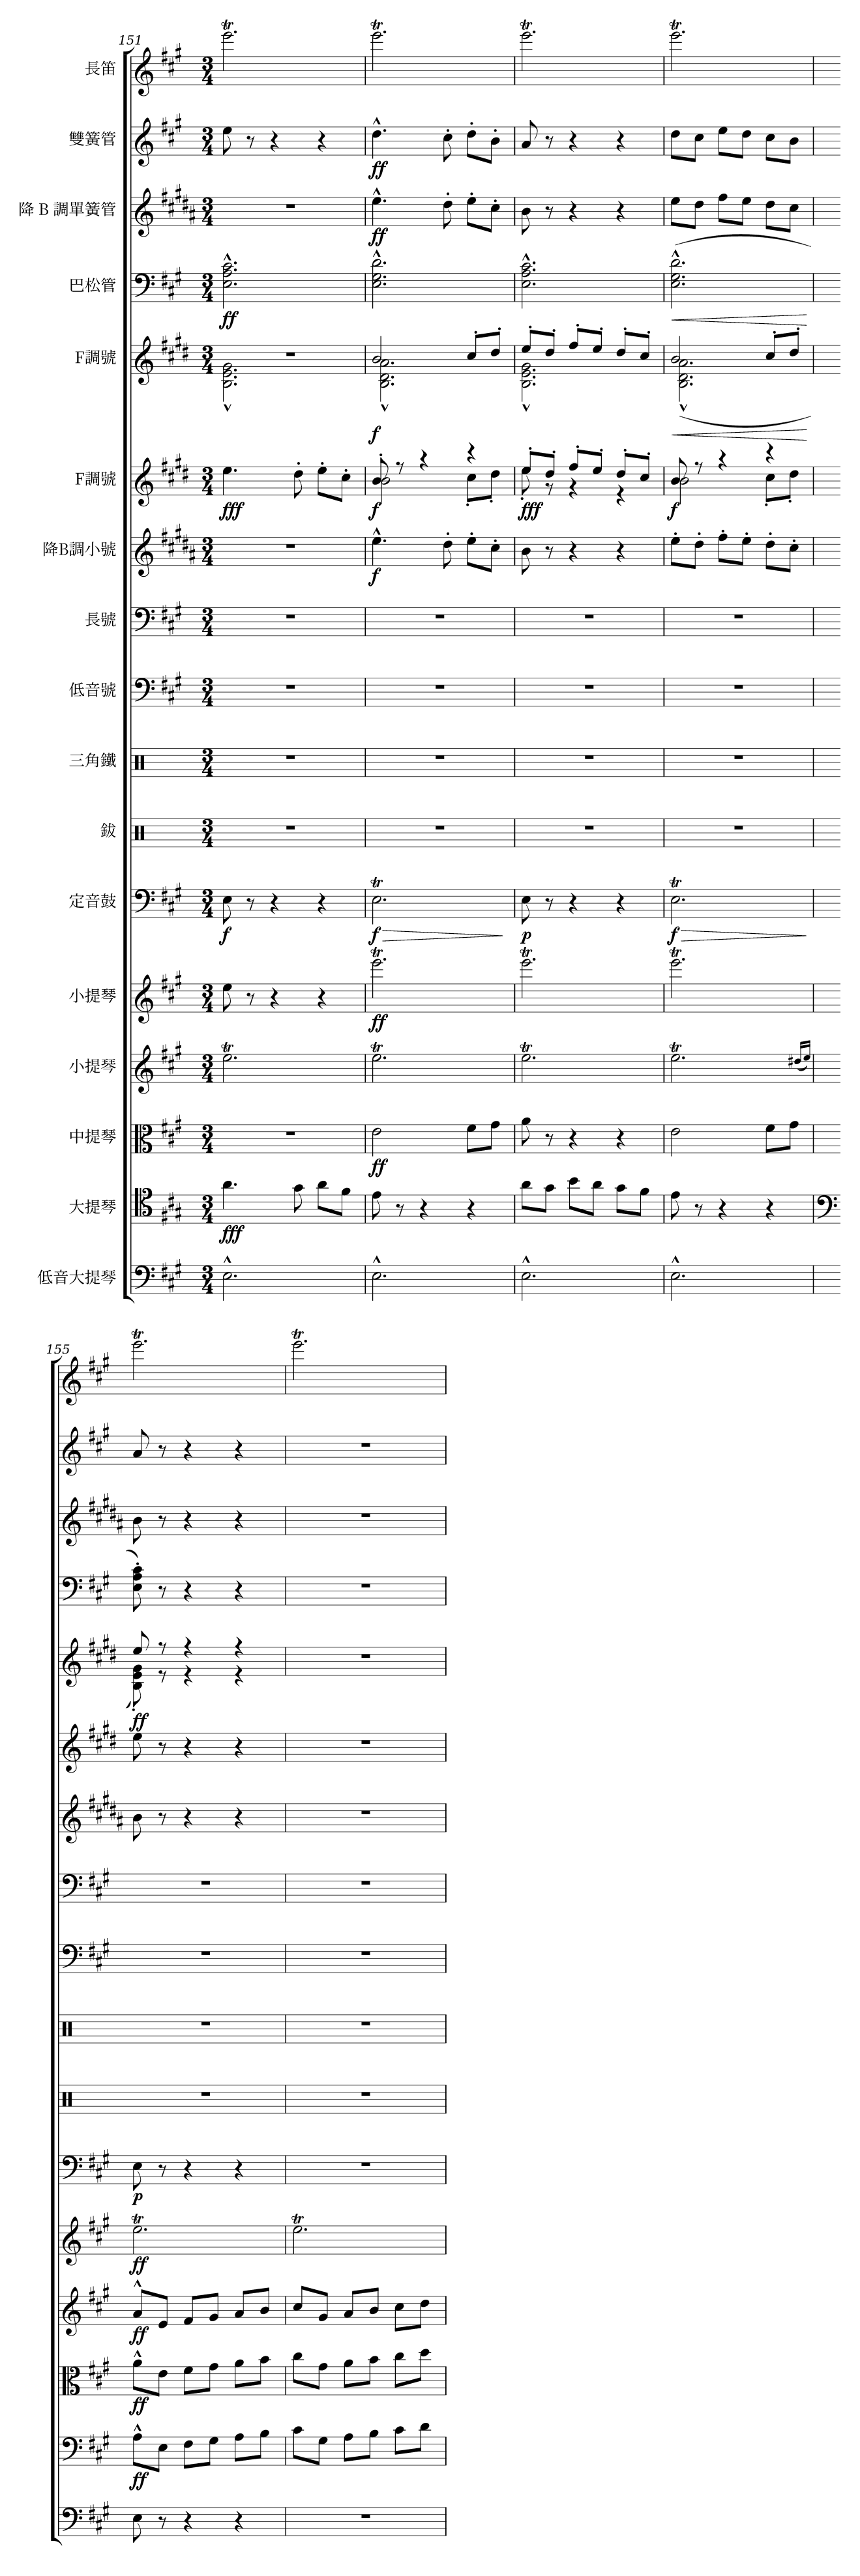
**kern	**kern	**dynam	**kern	**dynam	**kern	**dynam	**kern	**dynam	**kern	**dynam	**kern	**kern	**kern	**kern	**kern	**dynam	**kern	**dynam	**kern	**dynam	**kern	**dynam	**kern	**dynam	**kern	**dynam	**kern
*part17	*part16	*part16	*part15	*part15	*part14	*part14	*part13	*part13	*part12	*part12	*part11	*part10	*part9	*part8	*part7	*part7	*part6	*part6	*part5	*part5	*part4	*part4	*part3	*part3	*part2	*part2	*part1
*staff17	*staff16	*staff16	*staff15	*staff15	*staff14	*staff14	*staff13	*staff13	*staff12	*staff12	*staff11	*staff10	*staff9	*staff8	*staff7	*staff7	*staff6	*staff6	*staff5	*staff5	*staff4	*staff4	*staff3	*staff3	*staff2	*staff2	*staff1
*I"低音大提琴	*I"大提琴	*	*I"中提琴	*	*I"小提琴	*	*I"小提琴	*	*I"定音鼓	*	*I"鈸	*I"三角鐵	*I"低音號	*I"長號	*I"降B調小號	*	*I"F調號	*	*I"F調號	*	*I"巴松管	*	*I"降 B 調單簧管	*	*I"雙簧管	*	*I"長笛
*clefF4	*clefC4	*	*clefC3	*	*clefG2	*	*clefG2	*	*clefF4	*	*clefX	*clefX	*clefF4	*clefF4	*clefG2	*	*clefG2	*	*clefG2	*	*clefF4	*	*clefG2	*	*clefG2	*	*clefG2
*ITrd7c12	*	*	*	*	*	*	*	*	*	*	*	*	*	*	*ITrd1c2	*	*ITrd4c7	*	*ITrd4c7	*	*	*	*ITrd1c2	*	*	*	*
*k[f#c#g#]	*k[f#c#g#]	*	*k[f#c#g#]	*	*k[f#c#g#]	*	*k[f#c#g#]	*	*k[f#c#g#]	*	*k[]	*k[]	*k[f#c#g#]	*k[f#c#g#]	*k[f#c#g#]	*	*k[f#c#g#]	*	*k[f#c#g#]	*	*k[f#c#g#]	*	*k[f#c#g#]	*	*k[f#c#g#]	*	*k[f#c#g#]
*M3/4	*M3/4	*	*M3/4	*	*M3/4	*	*M3/4	*	*M3/4	*	*M3/4	*M3/4	*M3/4	*M3/4	*M3/4	*	*M3/4	*	*M3/4	*	*M3/4	*	*M3/4	*	*M3/4	*	*M3/4
=151	=151	=151	=151	=151	=151	=151	=151	=151	=151	=151	=151	=151	=151	=151	=151	=151	=151	=151	=151	=151	=151	=151	=151	=151	=151	=151	=151
*	*	*	*	*	*	*	*	*	*	*	*	*	*	*	*	*	*	*	*^	*	*	*	*	*	*	*	*
!	!	!LO:DY:b	!	!	!	!	!	!	!	!LO:DY:b	!	!	!	!	!	!	!	!LO:DY:b	!	!	!	!	!LO:DY:b	!	!	!	!	!
2.EE^^\	4.a\	fff	2.r	.	2.eeT\	.	8ee\	.	8E\	f	2.r	2.r	2.r	2.r	2.r	.	4.a\	fff	2.r	2.E\^^ 2.A\^^ 2.c#\^^	.	2.E\^^ 2.A\^^ 2.c#\^^	ff	2.r	.	8ee\	.	2.eeeT\
.	.	.	.	.	.	.	8r	.	8r	.	.	.	.	.	.	.	.	.	.	.	.	.	.	.	.	8r	.	.
.	.	.	.	.	.	.	4r	.	4r	.	.	.	.	.	.	.	.	.	.	.	.	.	.	.	.	4r	.	.
.	8g#\	.	.	.	.	.	.	.	.	.	.	.	.	.	.	.	8g#'\	.	.	.	.	.	.	.	.	.	.	.
.	8a\L	.	.	.	.	.	4r	.	4r	.	.	.	.	.	.	.	8a'\L	.	.	.	.	.	.	.	.	4r	.	.
.	8f#\J	.	.	.	.	.	.	.	.	.	.	.	.	.	.	.	8f#'\J	.	.	.	.	.	.	.	.	.	.	.
!!LO:PB:g=z
=152	=152	=152	=152	=152	=152	=152	=152	=152	=152	=152	=152	=152	=152	=152	=152	=152	=152	=152	=152	=152	=152	=152	=152	=152	=152	=152	=152	=152
!	!	!	!	!LO:DY:b	!	!	!	!LO:DY:b	!	!LO:HP:b	!	!	!	!	!	!	!	!	!	!	!	!	!	!	!	!	!	!
*	*	*	*	*	*	*	*	*	*	*	*	*	*	*	*	*	*^	*	*	*	*	*	*	*	*	*	*	*
!	!	!	!	!	!	!	!	!	!	!LO:DY:n=1:b	!	!	!	!	!	!LO:DY:b	!	!	!LO:DY:b	!	!	!LO:DY:b	!	!	!	!LO:DY:b	!	!LO:DY:b	!
2.EE^^\	8e\	.	2e\	ff	2.eeT\	.	2.eeeT\	ff	2.ET\	> f	2.r	2.r	2.r	2.r	4.dd^^\	f	8e'/	2e\	f	2e/	2.E\^^ 2.G#\^^ 2.d\^^	f	2.E\^^ 2.G#\^^ 2.d\^^	.	4.dd^^\	ff	4.dd^^\	ff	2.eeeT\
.	8r	.	.	.	.	.	.	.	.	.	.	.	.	.	.	.	8r	.	.	.	.	.	.	.	.	.	.	.	.
.	4r	.	.	.	.	.	.	.	.	.	.	.	.	.	.	.	4r	.	.	.	.	.	.	.	.	.	.	.	.
.	.	.	.	.	.	.	.	.	.	.	.	.	.	.	8cc#'\	.	.	.	.	.	.	.	.	.	8cc#'\	.	8cc#'\	.	.
.	4r	.	8f#\L	.	.	.	.	.	.	.	.	.	.	.	8dd'\L	.	4r	8f#'\L	.	8f#'/L	.	.	.	.	8dd'\L	.	8dd'\L	.	.
.	.	.	8g#\J	.	.	.	.	.	.	.	.	.	.	.	8b'\J	.	.	8g#'\J	.	8g#'/J	.	.	.	.	8b'\J	.	8b'\J	.	.
*	*	*	*	*	*	*	*	*	*	*	*	*	*	*	*	*	*v	*v	*	*	*	*	*	*	*	*	*	*	*
*	*	*	*	*	*	*	*	*	*	*	*	*	*	*	*	*	*	*	*v	*v	*	*	*	*	*	*	*	*
.	.	.	.	.	.	.	.	.	.	]	.	.	.	.	.	.	.	.	.	.	.	.	.	.	.	.	.
=153	=153	=153	=153	=153	=153	=153	=153	=153	=153	=153	=153	=153	=153	=153	=153	=153	=153	=153	=153	=153	=153	=153	=153	=153	=153	=153	=153
*	*	*	*	*	*	*	*	*	*	*	*	*	*	*	*	*	*^	*	*^	*	*	*	*	*	*	*	*
!	!	!	!	!	!	!	!	!	!	!LO:DY:b	!	!	!	!	!	!	!	!	!LO:DY:b	!	!	!	!	!	!	!	!	!	!
2.EE^^\	8a\L	.	8a\	.	2.eeT\	.	2.eeeT\	.	8E\	p	2.r	2.r	2.r	2.r	8a\	.	8a'/L	8a'\	fff	8a'/L	2.E\^^ 2.A\^^ 2.c#\^^	.	2.E\^^ 2.A\^^ 2.c#\^^	.	8a\	.	8a/	.	2.eeeT\
.	8g#\J	.	8r	.	.	.	.	.	8r	.	.	.	.	.	8r	.	8g#'/J	8r	.	8g#'/J	.	.	.	.	8r	.	8r	.	.
.	8b\L	.	4r	.	.	.	.	.	4r	.	.	.	.	.	4r	.	8b'/L	4r	.	8b'/L	.	.	.	.	4r	.	4r	.	.
.	8a\J	.	.	.	.	.	.	.	.	.	.	.	.	.	.	.	8a'/J	.	.	8a'/J	.	.	.	.	.	.	.	.	.
.	8g#\L	.	4r	.	.	.	.	.	4r	.	.	.	.	.	4r	.	8g#'/L	4r	.	8g#'/L	.	.	.	.	4r	.	4r	.	.
.	8f#\J	.	.	.	.	.	.	.	.	.	.	.	.	.	.	.	8f#'/J	.	.	8f#'/J	.	.	.	.	.	.	.	.	.
=154	=154	=154	=154	=154	=154	=154	=154	=154	=154	=154	=154	=154	=154	=154	=154	=154	=154	=154	=154	=154	=154	=154	=154	=154	=154	=154	=154	=154	=154
!	!	!	!	!	!	!	!	!	!	!LO:HP:b	!	!	!	!	!	!	!	!	!	!	!	!LO:HP:b	!	!LO:HP:b	!	!	!	!	!
!	!	!	!	!	!	!	!	!	!	!LO:DY:n=1:b	!	!	!	!	!	!	!	!	!LO:DY:b	!	!	!	!	!	!	!	!	!	!
2.EE^^\	8e\	.	2e\	.	2.eeT\	.	2.eeeT\	.	2.ET\	> f	2.r	2.r	2.r	2.r	8dd'\L	.	8e/	2e\	f	2e/	(<2.E\^^ 2.G#\^^ 2.d\^^	<	(>2.E\^^ 2.G#\^^ 2.d\^^	<	8dd\L	.	8dd\L	.	2.eeeT\
.	8r	.	.	.	.	.	.	.	.	.	.	.	.	.	8cc#'\J	.	8r	.	.	.	.	.	.	.	8cc#\J	.	8cc#\J	.	.
.	4r	.	.	.	.	.	.	.	.	.	.	.	.	.	8ee'\L	.	4r	.	.	.	.	.	.	.	8ee\L	.	8ee\L	.	.
.	.	.	.	.	.	.	.	.	.	.	.	.	.	.	8dd'\J	.	.	.	.	.	.	.	.	.	8dd\J	.	8dd\J	.	.
.	4r	.	8f#\L	.	.	.	.	.	.	.	.	.	.	.	8cc#'\L	.	4r	8f#'\L	.	8f#'/L	.	.	.	.	8cc#\L	.	8cc#\L	.	.
.	.	.	8g#\J	.	.	.	.	.	.	.	.	.	.	.	8b'\J	.	.	8g#'\J	.	8g#'/J	.	.	.	.	8b\J	.	8b\J	.	.
*	*	*	*	*	*	*	*	*	*	*	*	*	*	*	*	*	*v	*v	*	*	*	*	*	*	*	*	*	*	*
*	*	*	*	*	*	*	*	*	*	*	*	*	*	*	*	*	*	*	*v	*v	*	*	*	*	*	*	*	*
.	.	.	.	.	(<16qdd#X/LL	.	.	.	.	.	.	.	.	.	.	.	.	.	.	.	.	.	.	.	.	.	.
.	.	.	.	.	16qee/JJ)	.	.	.	.	.	.	.	.	.	.	.	.	.	.	.	.	.	.	.	.	.	.
.	.	.	.	.	.	.	.	.	.	]	.	.	.	.	.	.	.	.	.	[	.	[	.	.	.	.	.
=155	=155	=155	=155	=155	=155	=155	=155	=155	=155	=155	=155	=155	=155	=155	=155	=155	=155	=155	=155	=155	=155	=155	=155	=155	=155	=155	=155
*	*clefF4	*	*	*	*	*	*	*	*	*	*	*	*	*	*	*	*	*	*	*	*	*	*	*	*	*	*
*	*	*	*	*	*	*	*	*	*	*	*	*	*	*	*	*	*	*	*	*	*	*	*	*	*	*	*MM210
*	*	*	*	*	*	*	*	*	*	*	*	*	*	*	*	*	*	*	*^	*	*	*	*	*	*	*	*
!	!	!LO:DY:b	!	!LO:DY:b	!	!LO:DY:b	!	!LO:DY:b	!	!LO:DY:b	!	!	!	!	!	!	!	!	!	!	!LO:DY:b	!	!	!	!	!	!	!
8EE\	8A^^\L	ff	8a^^\L	ff	8a^^/L	ff	2.eeT\	ff	8E\	p	2.r	2.r	2.r	2.r	8a\	.	8a\	.	8a/	8E\' 8A\' 8c#\')	ff	8E\' 8A\' 8c#\')	.	8a\	.	8a/	.	2.eeeT\
8r	8E\J	.	8e\J	.	8e/J	.	.	.	8r	.	.	.	.	.	8r	.	8r	.	8r	8r	.	8r	.	8r	.	8r	.	.
4r	8F#\L	.	8f#\L	.	8f#/L	.	.	.	4r	.	.	.	.	.	4r	.	4r	.	4r	4r	.	4r	.	4r	.	4r	.	.
.	8G#\J	.	8g#\J	.	8g#/J	.	.	.	.	.	.	.	.	.	.	.	.	.	.	.	.	.	.	.	.	.	.	.
4r	8A\L	.	8a\L	.	8a/L	.	.	.	4r	.	.	.	.	.	4r	.	4r	.	4r	4r	.	4r	.	4r	.	4r	.	.
.	8B\J	.	8b\J	.	8b/J	.	.	.	.	.	.	.	.	.	.	.	.	.	.	.	.	.	.	.	.	.	.	.
*	*	*	*	*	*	*	*	*	*	*	*	*	*	*	*	*	*	*	*v	*v	*	*	*	*	*	*	*	*
=156	=156	=156	=156	=156	=156	=156	=156	=156	=156	=156	=156	=156	=156	=156	=156	=156	=156	=156	=156	=156	=156	=156	=156	=156	=156	=156	=156
2.r	8c#\L	.	8cc#\L	.	8cc#/L	.	2.eeT\	.	2.r	.	2.r	2.r	2.r	2.r	2.r	.	2.r	.	2.r	.	2.r	.	2.r	.	2.r	.	2.eeeT\
.	8G#\J	.	8g#\J	.	8g#/J	.	.	.	.	.	.	.	.	.	.	.	.	.	.	.	.	.	.	.	.	.	.
.	8A\L	.	8a\L	.	8a/L	.	.	.	.	.	.	.	.	.	.	.	.	.	.	.	.	.	.	.	.	.	.
.	8B\J	.	8b\J	.	8b/J	.	.	.	.	.	.	.	.	.	.	.	.	.	.	.	.	.	.	.	.	.	.
.	8c#\L	.	8cc#\L	.	8cc#\L	.	.	.	.	.	.	.	.	.	.	.	.	.	.	.	.	.	.	.	.	.	.
.	8d\J	.	8dd\J	.	8dd\J	.	.	.	.	.	.	.	.	.	.	.	.	.	.	.	.	.	.	.	.	.	.
=	=	=	=	=	=	=	=	=	=	=	=	=	=	=	=	=	=	=	=	=	=	=	=	=	=	=	=
*-	*-	*-	*-	*-	*-	*-	*-	*-	*-	*-	*-	*-	*-	*-	*-	*-	*-	*-	*-	*-	*-	*-	*-	*-	*-	*-	*-
